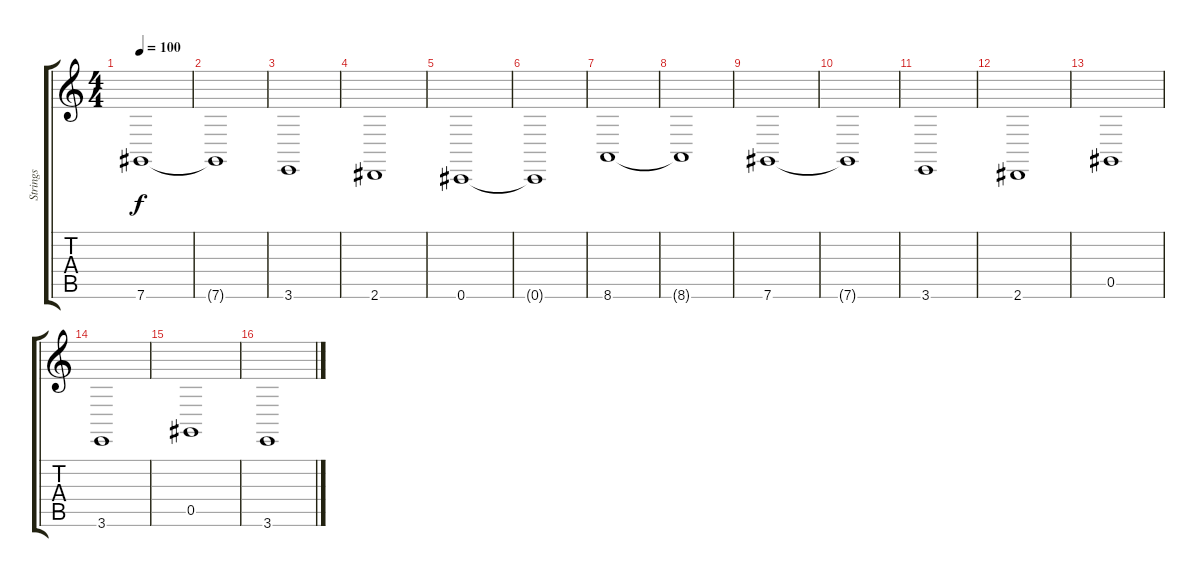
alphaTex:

\track ("Strings" "Strings") {instrument stringensemble1}
\staff {score tabs}
\tuning (Eb4 Bb3 Gb3 Db3 Ab2 Db2) {hide}
\ts (4 4)
\tempo 100
\clef g2
\ks c
7.6.1{dy f} |
7.6{t}.1 |
3.6.1 |
2.6.1 |
0.6.1 |
0.6{t}.1 |
8.6.1 |
8.6{t}.1 |
7.6.1 |
7.6{t}.1 |
3.6.1 |
2.6.1 |
0.5.1 |
3.6.1 |
0.5.1 |
3.6.1
